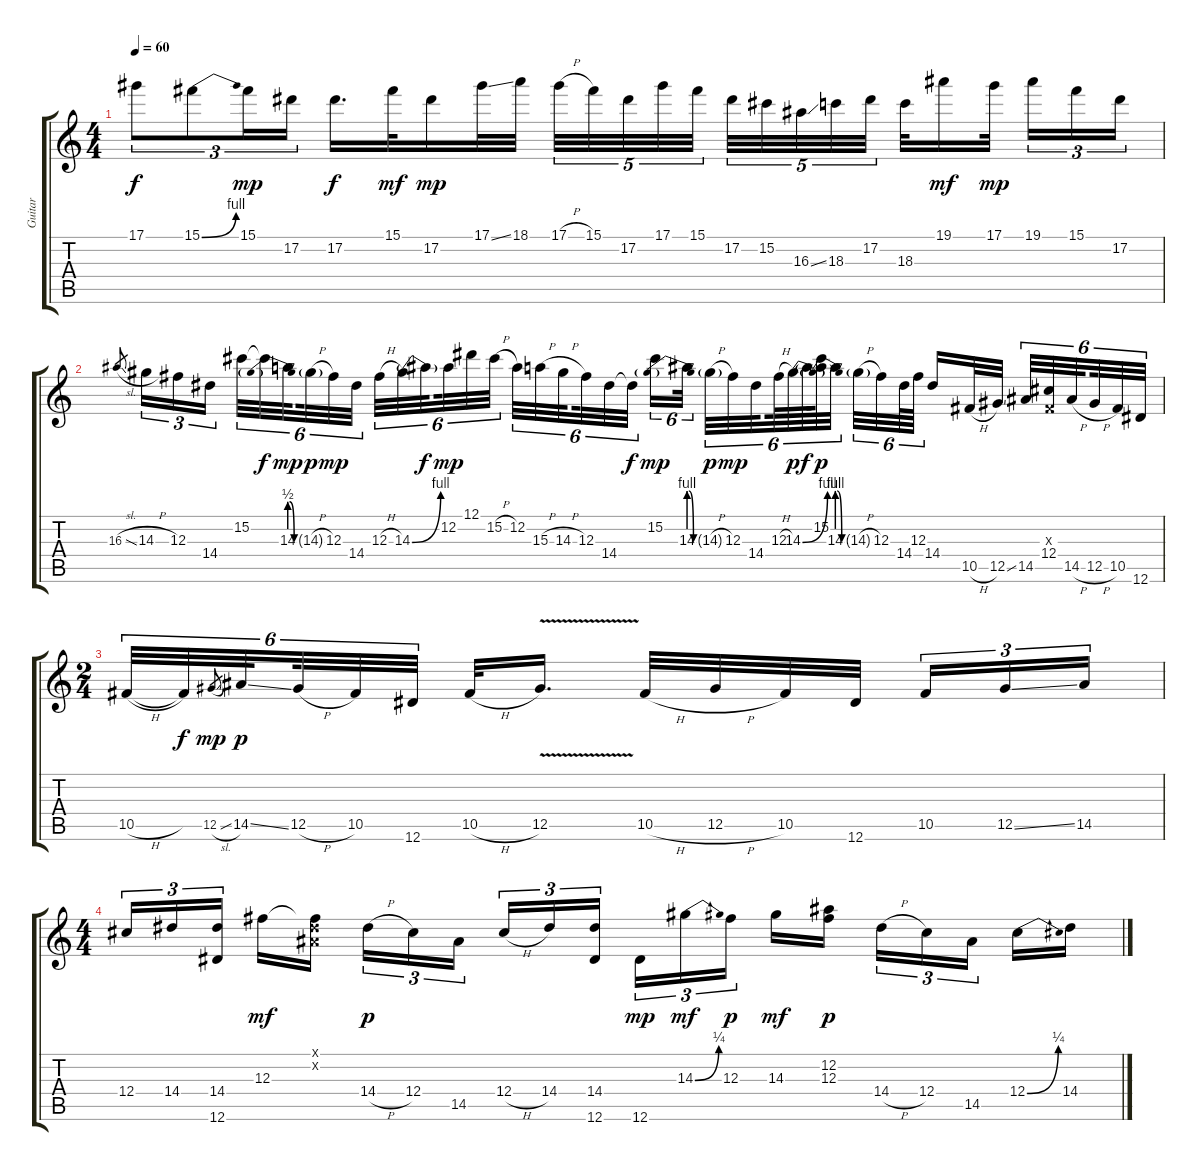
\track ("Guitar" "Guitar") {instrument overdrivenguitar}
\staff {score tabs}
\tuning (Eb4 Bb3 Gb3 Db3 Ab2 Eb2) {hide}
\ts (4 4)
\tempo 60
\clef g2
\ks c
17.1{t}.8{tu (3 2) dy f} 15.1{be (bend 0 0 60 4)}.8{tu (3 2)} 15.1.16{tu (3 2) dy mp} 17.2.16{tu (3 2)} 17.2.16{d dy f} 15.1.32{dy mf} 17.2.16{dy mp} 17.1{ss}.32 18.1.32 17.1{h}.32{tu (5 4)} 15.1.32{tu (5 4)} 17.2.32{tu (5 4)} 17.1.32{tu (5 4)} 15.1.32{tu (5 4) beam splitsecondary} 17.2.32{tu (5 4)} 15.2.32{tu (5 4)} 16.3{ss}.32{tu (5 4)} 18.3.32{tu (5 4)} 17.2.32{tu (5 4)} 18.3.32 19.1.16{dy mf} 17.1.32{dy mp beam splitsecondary} 19.1.16{tu (3 2)} 15.1.16{tu (3 2)} 17.2.16{tu (3 2)} |
16.3{sl}.8{gr} 14.3{h}.16{tu (3 2)} 12.3.16{tu (3 2)} 14.4.16{tu (3 2) beam splitsecondary} 15.2.32{tu (6 4)} 15.2{t}.32{tu (6 4) dy f} 14.3{be (prebendrelease 0 2 60 0)}.32{tu (6 4) dy mp beam splitsecondary} 14.3{h g}.32{tu (6 4) dy p} 12.3.32{tu (6 4) dy mp} 14.4.32{tu (6 4)} 12.3{h}.32{tu (6 4)} 14.3{be (bend 0 0 60 4)}.32{tu (6 4)} 14.3{t}.32{tu (6 4) dy f beam splitsecondary} 12.2.32{tu (6 4) dy mp} 12.1.32{tu (6 4)} 15.2{h}.32{tu (6 4) beam splitsecondary} 12.2.32{tu (6 4)} 15.3{h}.32{tu (6 4)} 14.3{h}.32{tu (6 4) beam splitsecondary} 12.3.32{tu (6 4)} 14.4.32{tu (6 4)} 14.4{t}.32{tu (6 4) dy f} 15.2.16{tu (6 4) dy mp} 14.3{be (prebendrelease 0 4 60 0)}.32{tu (6 4) beam splitsecondary} 14.3{h g}.32{tu (6 4) dy p} 12.3.32{tu (6 4) dy mp} 14.4.32{tu (6 4) beam splitsecondary} 12.3{h}.64{tu (6 4)} 14.3{be (bend 0 0 60 4)}.64{tu (6 4) dy p} 14.3{t}.64{tu (6 4) dy f beam splitsecondary} (15.2 14.3{t}).64{tu (6 4) dy p} 14.3{be (prebendrelease 0 4 60 0)}.32{tu (6 4) beam splitsecondary} 14.3{h g}.32{tu (6 4)} 12.3.32{tu (6 4)} 14.4.64{tu (6 4)} 12.3.64{tu (6 4)} 14.4.16 10.5{h}.32 12.5{ss}.32{beam splitsecondary} 14.5.32{tu (6 4)} (0.3{x} 12.4).32{tu (6 4)} 14.5{h}.32{tu (6 4) beam splitsecondary} 12.5{h}.32{tu (6 4)} 10.5.32{tu (6 4)} 12.6.32{tu (6 4)} |
\ts (2 4)
10.5{h}.32{tu (6 4)} 10.5{t}.32{tu (6 4) dy f} 12.5{sl}.8{gr dy mp} 14.5{ss}.32{tu (6 4) dy p beam splitsecondary} 12.5{h}.32{tu (6 4)} 10.5.32{tu (6 4)} 12.6.32{tu (6 4) beam splitsecondary} 10.5{h}.32 12.5{v}.16{d} 10.5{h}.32 12.5{h}.32 10.5.32 12.6.32{beam splitsecondary} 10.5.16{tu (3 2)} 12.5{ss}.16{tu (3 2)} 14.5.16{tu (3 2)} |
\ts (4 4)
12.4.16{tu (3 2)} 14.4.16{tu (3 2)} (14.4 12.6).16{tu (3 2) beam splitsecondary} 12.3.16{dy mf} (0.1{x} 0.2{x} 12.3{t}).16 14.4{h}.16{tu (3 2) dy p} 12.4.16{tu (3 2)} 14.5.16{tu (3 2) beam splitsecondary} 12.4{h}.16{tu (3 2)} 14.4.16{tu (3 2)} (14.4 12.6).16{tu (3 2)} 12.6.16{tu (3 2) dy mp} 14.3{be (bend 0 0 60 1)}.16{tu (3 2) dy mf} 12.3.16{tu (3 2) dy p beam splitsecondary} 14.3.16{dy mf} (12.2 12.3).16{dy p} 14.4{h}.16{tu (3 2)} 12.4.16{tu (3 2)} 14.5.16{tu (3 2) beam splitsecondary} 12.4{be (bend 0 0 60 1)}.16 14.4.16
